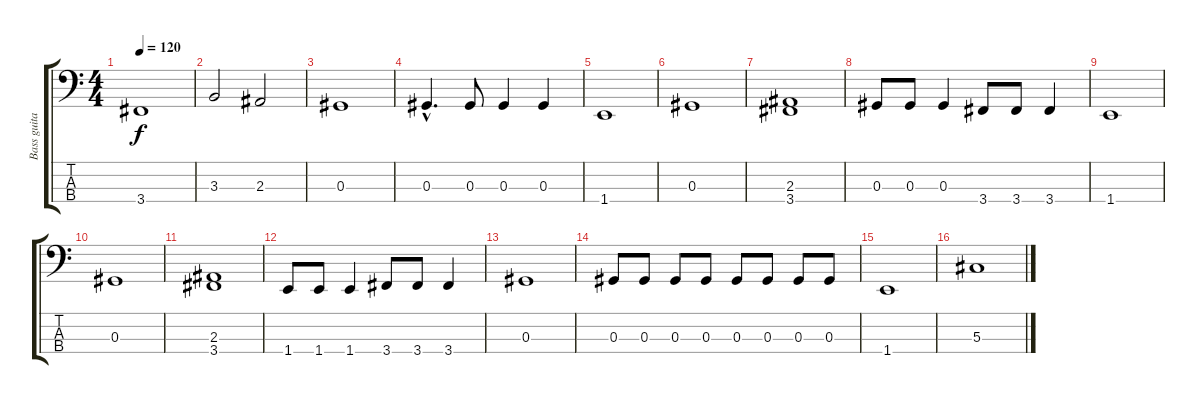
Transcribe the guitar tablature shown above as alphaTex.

\track ("Bass guitar" "Bass guita") {instrument electricbassfinger}
\staff {score tabs}
\tuning (Gb2 Db2 Ab1 Eb1) {hide}
\ts (4 4)
\tempo 120
\clef f4
\ks c
3.4.1{dy f} |
3.3.2 2.3.2 |
0.3.1 |
0.3{hac}.4{d} 0.3.8 0.3.4 0.3.4 |
1.4.1 |
0.3.1 |
(2.3 3.4).1 |
0.3.8 0.3.8 0.3.4 3.4.8 3.4.8 3.4.4 |
1.4.1 |
0.3.1 |
(2.3 3.4).1 |
1.4.8 1.4.8 1.4.4 3.4.8 3.4.8 3.4.4 |
0.3.1 |
0.3.8 0.3.8 0.3.8 0.3.8 0.3.8 0.3.8 0.3.8 0.3.8 |
1.4.1 |
5.3.1
